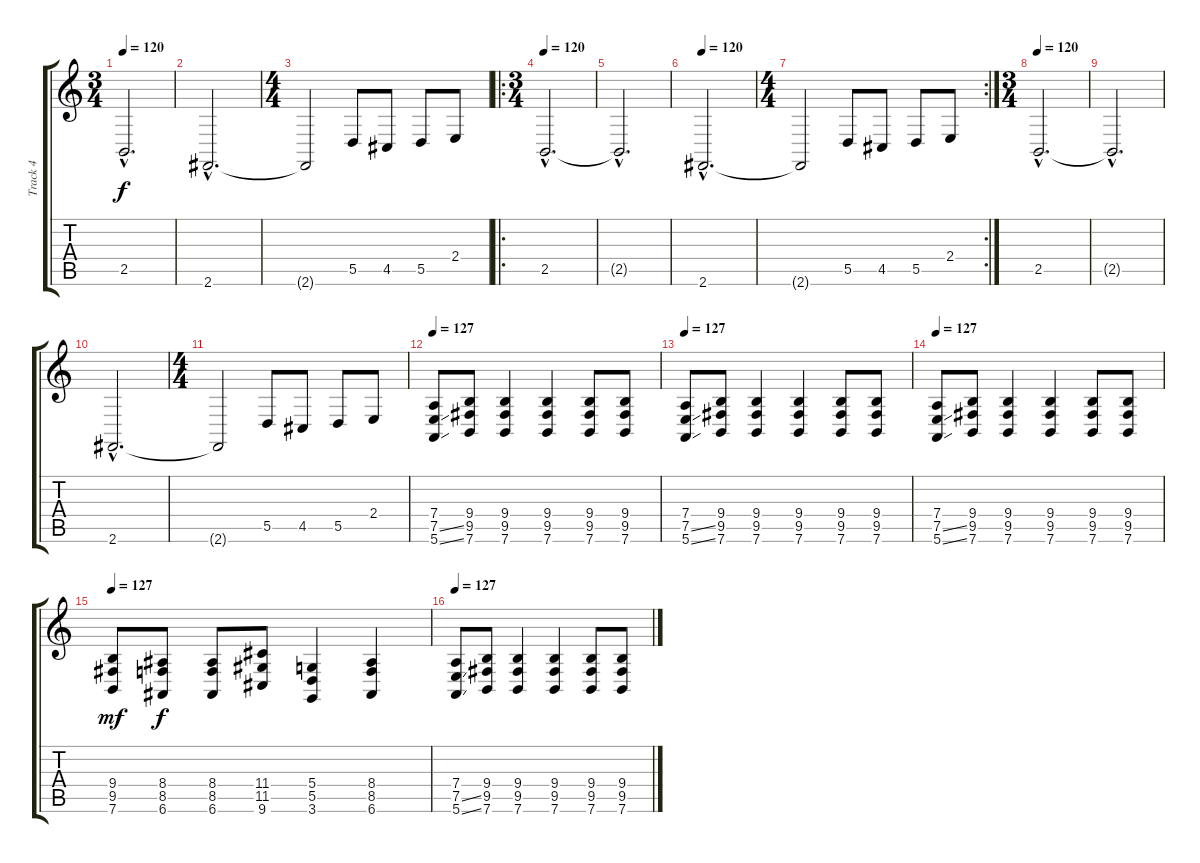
\track ("Track 4" "Track 4") {instrument synthstrings1}
\staff {score tabs}
\tuning (E4 B3 G3 D3 A2 E2) {hide}
\ts (3 4)
\tempo 120
\clef g2
\ks c
2.5{hac t}.2{d dy f} |
2.6{hac}.2{d} |
\ts (4 4)
2.6{t}.2 5.5.8 4.5.8 5.5.8 2.4.8 |
\ro
\ts (3 4)
\tempo 120
2.5{hac}.2{d instrument synthstrings1} |
2.5{hac t}.2{d} |
\tempo 120
2.6{hac}.2{d} |
\rc 2
\ts (4 4)
2.6{t}.2 5.5.8 4.5.8 5.5.8 2.4.8 |
\ts (3 4)
\tempo 120
2.5{hac}.2{d instrument synthstrings1} |
2.5{hac t}.2{d} |
2.6{hac}.2{d} |
\ts (4 4)
2.6{t}.2 5.5.8 4.5.8 5.5.8 2.4.8 |
\tempo 127
(7.4 7.5{ss} 5.6{ss}).8{instrument synthstrings1} (9.4 9.5 7.6).8 (9.4 9.5 7.6).4 (9.4 9.5 7.6).4 (9.4 9.5 7.6).8 (9.4 9.5 7.6).8 |
\tempo 127
(7.4 7.5{ss} 5.6{ss}).8 (9.4 9.5 7.6).8 (9.4 9.5 7.6).4 (9.4 9.5 7.6).4 (9.4 9.5 7.6).8 (9.4 9.5 7.6).8 |
\tempo 127
(7.4 7.5{ss} 5.6{ss}).8{instrument synthstrings1} (9.4 9.5 7.6).8 (9.4 9.5 7.6).4 (9.4 9.5 7.6).4 (9.4 9.5 7.6).8 (9.4 9.5 7.6).8 |
\tempo 127
(9.4 9.5 7.6).8{dy mf} (8.4 8.5 6.6).8{dy f} (8.4 8.5 6.6).8 (11.4 11.5 9.6).8 (5.4 5.5 3.6).4 (8.4 8.5 6.6).4 |
\tempo 127
(7.4 7.5{ss} 5.6{ss}).8{instrument synthstrings1} (9.4 9.5 7.6).8 (9.4 9.5 7.6).4 (9.4 9.5 7.6).4 (9.4 9.5 7.6).8 (9.4 9.5 7.6).8
